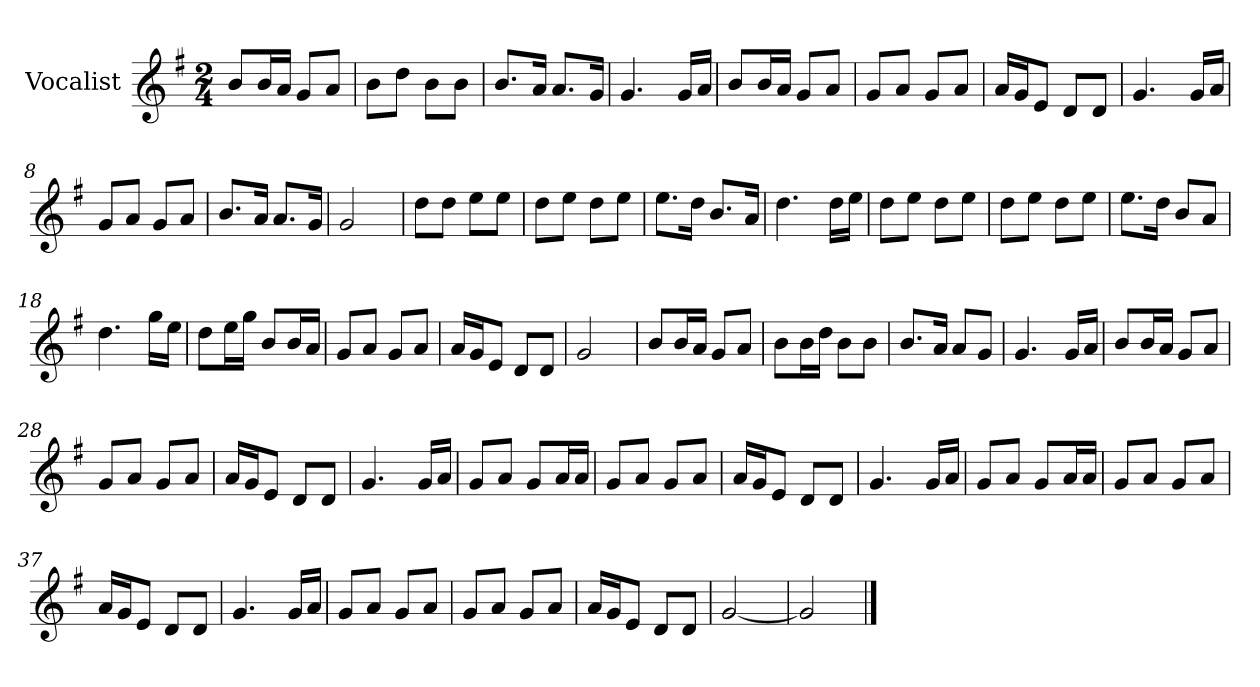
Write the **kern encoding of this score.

**kern
*part1
*staff1
*I"Vocalist
*k[f#]
*G:
*M2/4
=
8bL
16bL
16aJJ
8gL
8aJ
=1
8bL
8ddJ
8bL
8bJ
=2
8.bL
16aJk
8.aL
16gJk
=3
4.g
16gLL
16aJJ
=4
8bL
16bL
16aJJ
8gL
8aJ
=5
8gL
8aJ
8gL
8aJ
=6
16aLL
16gJ
8eJ
8dL
8dJ
=7
4.g
16gLL
16aJJ
=8
8gL
8aJ
8gL
8aJ
=9
8.bL
16aJk
8.aL
16gJk
=10
2g
=11
8ddL
8ddJ
8eeL
8eeJ
=12
8ddL
8eeJ
8ddL
8eeJ
=13
8.eeL
16ddJk
8.bL
16aJk
=14
4.dd
16ddLL
16eeJJ
=15
8ddL
8eeJ
8ddL
8eeJ
=16
8ddL
8eeJ
8ddL
8eeJ
=17
8.eeL
16ddJk
8bL
8aJ
=18
4.dd
16ggLL
16eeJJ
=19
8ddL
16eeL
16ggJJ
8bL
16bL
16aJJ
=20
8gL
8aJ
8gL
8aJ
=21
16aLL
16gJ
8eJ
8dL
8dJ
=22
2g
=23
8bL
16bL
16aJJ
8gL
8aJ
=24
8bL
16bL
16ddJJ
8bL
8bJ
=25
8.bL
16aJk
8aL
8gJ
=26
4.g
16gLL
16aJJ
=27
8bL
16bL
16aJJ
8gL
8aJ
=28
8gL
8aJ
8gL
8aJ
=29
16aLL
16gJ
8eJ
8dL
8dJ
=30
4.g
16gLL
16aJJ
=31
8gL
8aJ
8gL
16aL
16aJJ
=32
8gL
8aJ
8gL
8aJ
=33
16aLL
16gJ
8eJ
8dL
8dJ
=34
4.g
16gLL
16aJJ
=35
8gL
8aJ
8gL
16aL
16aJJ
=36
8gL
8aJ
8gL
8aJ
=37
16aLL
16gJ
8eJ
8dL
8dJ
=38
4.g
16gLL
16aJJ
=39
8gL
8aJ
8gL
8aJ
=40
8gL
8aJ
8gL
8aJ
=41
16aLL
16gJ
8eJ
8dL
8dJ
=42
[2g
=43
2g]
==
*-
